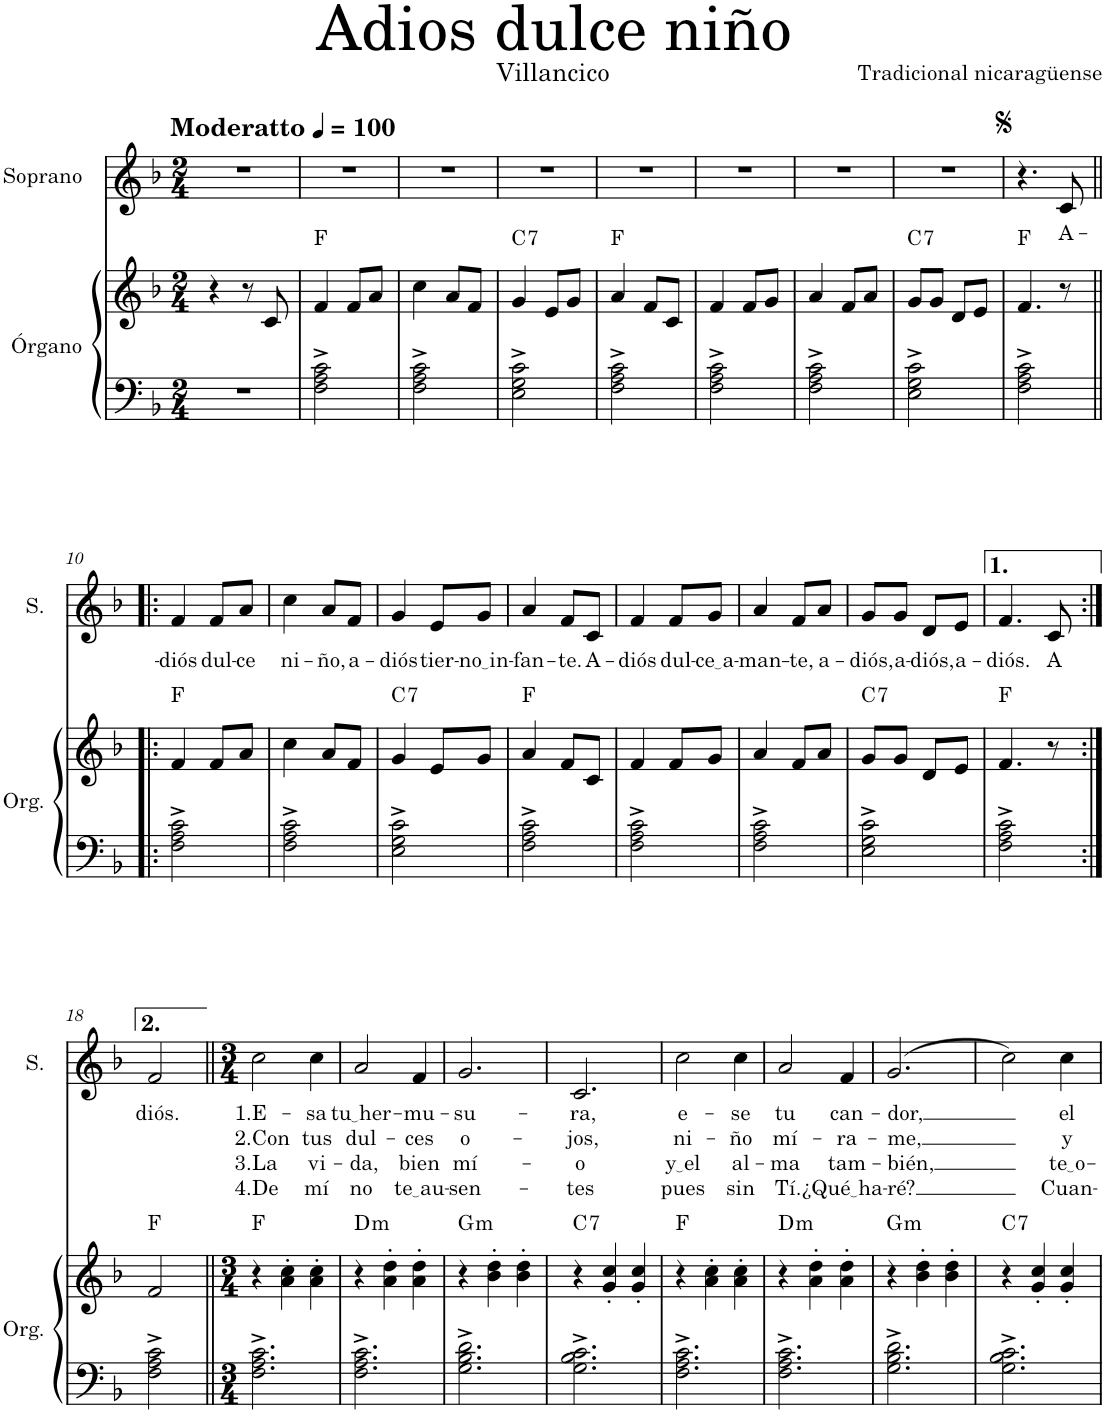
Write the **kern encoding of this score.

**kern	**kern	**harte	**kern	**text	**text	**text	**text
*part2	*part2	*part2	*part1	*part1	*part1	*part1	*part1
*staff3	*staff2	*	*staff1	*staff1	*staff1	*staff1	*staff1
*I"Órgano	*	*	*I"Soprano	*	*	*	*
*	*	*	*I'S.	*	*	*	*
*clefF4	*clefG2	*	*clefG2	*	*	*	*
*k[b-]	*k[b-]	*	*k[b-]	*	*	*	*
*M2/4	*M2/4	*	*M2/4	*	*	*	*
*MM100	*MM100	*	*MM100	*	*	*	*
=1	=1	=1	=1	=1	=1	=1	=1
!	!	!	!LO:TX:a:B:t=Moderatto	!	!	!	!
2r	4r	.	2r	.	.	.	.
.	8r	.	.	.	.	.	.
.	8c/	.	.	.	.	.	.
=2	=2	=2	=2	=2	=2	=2	=2
2F\^ 2A\^ 2c\^	4f/	F:maj	2r	.	.	.	.
.	8f/L	.	.	.	.	.	.
.	8a/J	.	.	.	.	.	.
=3	=3	=3	=3	=3	=3	=3	=3
2F\^ 2A\^ 2c\^	4cc\	.	2r	.	.	.	.
.	8a/L	.	.	.	.	.	.
.	8f/J	.	.	.	.	.	.
=4	=4	=4	=4	=4	=4	=4	=4
!	!	!LO:H:kt=7	!	!	!	!	!
2E\^ 2G\^ 2c\^	4g/	C:7	2r	.	.	.	.
.	8e/L	.	.	.	.	.	.
.	8g/J	.	.	.	.	.	.
=5	=5	=5	=5	=5	=5	=5	=5
2F\^ 2A\^ 2c\^	4a/	F:maj	2r	.	.	.	.
.	8f/L	.	.	.	.	.	.
.	8c/J	.	.	.	.	.	.
=6	=6	=6	=6	=6	=6	=6	=6
2F\^ 2A\^ 2c\^	4f/	.	2r	.	.	.	.
.	8f/L	.	.	.	.	.	.
.	8g/J	.	.	.	.	.	.
=7	=7	=7	=7	=7	=7	=7	=7
2F\^ 2A\^ 2c\^	4a/	.	2r	.	.	.	.
.	8f/L	.	.	.	.	.	.
.	8a/J	.	.	.	.	.	.
=8	=8	=8	=8	=8	=8	=8	=8
!	!	!LO:H:kt=7	!	!	!	!	!
2E\^ 2G\^ 2c\^	8g/L	C:7	2r	.	.	.	.
.	8g/J	.	.	.	.	.	.
.	8d/L	.	.	.	.	.	.
.	8e/J	.	.	.	.	.	.
=9	=9	=9	=9	=9	=9	=9	=9
2F\^ 2A\^ 2c\^	4.f/	F:maj	4.r	.	.	.	.
!	!	!	!	!LO:LY:b	!	!	!
.	8r	.	8c/	A-	.	.	.
!!LO:LB:g=z
=10!|:	=10!|:	=10!|:	=10!|:	=10!|:	=10!|:	=10!|:	=10!|:
!	!	!	!	!LO:LY:b	!	!	!
2F\^ 2A\^ 2c\^	4f/	F:maj	4f/	-diós	.	.	.
!	!	!	!	!LO:LY:b	!	!	!
.	8f/L	.	8f/L	dul-	.	.	.
!	!	!	!	!LO:LY:b	!	!	!
.	8a/J	.	8a/J	-ce	.	.	.
=11	=11	=11	=11	=11	=11	=11	=11
!	!	!	!	!LO:LY:b	!	!	!
2F\^ 2A\^ 2c\^	4cc\	.	4cc\	ni-	.	.	.
!	!	!	!	!LO:LY:b	!	!	!
.	8a/L	.	8a/L	-ño,	.	.	.
!	!	!	!	!LO:LY:b	!	!	!
.	8f/J	.	8f/J	a-	.	.	.
=12	=12	=12	=12	=12	=12	=12	=12
!	!	!LO:H:kt=7	!	!LO:LY:b	!	!	!
2E\^ 2G\^ 2c\^	4g/	C:7	4g/	-diós	.	.	.
!	!	!	!	!LO:LY:b	!	!	!
.	8e/L	.	8e/L	tier-	.	.	.
!	!	!	!	!LO:LY:b	!	!	!
.	8g/J	.	8g/J	no in	.	.	.
=13	=13	=13	=13	=13	=13	=13	=13
!	!	!	!	!LO:LY:b	!	!	!
2F\^ 2A\^ 2c\^	4a/	F:maj	4a/	-fan-	.	.	.
!	!	!	!	!LO:LY:b	!	!	!
.	8f/L	.	8f/L	-te.	.	.	.
!	!	!	!	!LO:LY:b	!	!	!
.	8c/J	.	8c/J	A-	.	.	.
=14	=14	=14	=14	=14	=14	=14	=14
!	!	!	!	!LO:LY:b	!	!	!
2F\^ 2A\^ 2c\^	4f/	.	4f/	-diós	.	.	.
!	!	!	!	!LO:LY:b	!	!	!
.	8f/L	.	8f/L	dul-	.	.	.
!	!	!	!	!LO:LY:b	!	!	!
.	8g/J	.	8g/J	ce a	.	.	.
=15	=15	=15	=15	=15	=15	=15	=15
!	!	!	!	!LO:LY:b	!	!	!
2F\^ 2A\^ 2c\^	4a/	.	4a/	-man-	.	.	.
!	!	!	!	!LO:LY:b	!	!	!
.	8f/L	.	8f/L	-te,	.	.	.
!	!	!	!	!LO:LY:b	!	!	!
.	8a/J	.	8a/J	a-	.	.	.
=16	=16	=16	=16	=16	=16	=16	=16
!	!	!LO:H:kt=7	!	!LO:LY:b	!	!	!
2E\^ 2G\^ 2c\^	8g/L	C:7	8g/L	-diós,	.	.	.
!	!	!	!	!LO:LY:b	!	!	!
.	8g/J	.	8g/J	a-	.	.	.
!	!	!	!	!LO:LY:b	!	!	!
.	8d/L	.	8d/L	-diós,	.	.	.
!	!	!	!	!LO:LY:b	!	!	!
.	8e/J	.	8e/J	a-	.	.	.
=17	=17	=17	=17	=17	=17	=17	=17
!	!	!	!	!LO:LY:b	!	!	!
2F\^ 2A\^ 2c\^	4.f/	F:maj	4.f/	-diós.	.	.	.
!	!	!	!	!LO:LY:b	!	!	!
.	8r	.	8c/	A	.	.	.
!!LO:LB:g=z
=18:|!	=18:|!	=18:|!	=18:|!	=18:|!	=18:|!	=18:|!	=18:|!
!	!	!	!	!LO:LY:b	!	!	!
2F\^ 2A\^ 2c\^	2f/	F:maj	2f/	-diós.	.	.	.
=19||	=19||	=19||	=19||	=19||	=19||	=19||	=19||
*M3/4	*M3/4	*	*M3/4	*	*	*	*
!	!	!	!	!LO:LY:b	!LO:LY:b	!LO:LY:b	!LO:LY:b
2.F\^ 2.A\^ 2.c\^	4r	F:maj	2cc\	1.E-	2.Con	3.La	4.De
.	4a\' 4cc\'	.	.	.	.	.	.
!	!	!	!	!LO:LY:b	!LO:LY:b	!LO:LY:b	!LO:LY:b
.	4a\' 4cc\'	.	4cc\	-sa	tus	vi-	mí
=20	=20	=20	=20	=20	=20	=20	=20
!	!	!LO:H:kt=m	!	!LO:LY:b	!LO:LY:b	!LO:LY:b	!LO:LY:b
2.F\^ 2.A\^ 2.c\^	4r	D:min	2a/	tu her	dul-	-da,	no
.	4a\' 4dd\'	.	.	.	.	.	.
!	!	!	!	!LO:LY:b	!LO:LY:b	!LO:LY:b	!LO:LY:b
.	4a\' 4dd\'	.	4f/	-mu-	-ces	bien	te au
=21	=21	=21	=21	=21	=21	=21	=21
!	!	!LO:H:kt=m	!	!LO:LY:b	!LO:LY:b	!LO:LY:b	!LO:LY:b
2.G\^ 2.B-\^ 2.d\^	4r	G:min	2.g/	-su-	o-	mí-	-sen-
.	4b-\' 4dd\'	.	.	.	.	.	.
.	4b-\' 4dd\'	.	.	.	.	.	.
=22	=22	=22	=22	=22	=22	=22	=22
!	!	!LO:H:kt=7	!	!LO:LY:b	!LO:LY:b	!LO:LY:b	!LO:LY:b
2.G\^ 2.B-\^ 2.c\^	4r	C:7	2.c/	-ra,	-jos,	-o	-tes
.	4g/' 4cc/'	.	.	.	.	.	.
.	4g/' 4cc/'	.	.	.	.	.	.
=23	=23	=23	=23	=23	=23	=23	=23
!	!	!	!	!LO:LY:b	!LO:LY:b	!LO:LY:b	!LO:LY:b
2.F\^ 2.A\^ 2.c\^	4r	F:maj	2cc\	e-	ni-	y el	pues
.	4a\' 4cc\'	.	.	.	.	.	.
!	!	!	!	!LO:LY:b	!LO:LY:b	!LO:LY:b	!LO:LY:b
.	4a\' 4cc\'	.	4cc\	-se	-ño	al-	sin
=24	=24	=24	=24	=24	=24	=24	=24
!	!	!LO:H:kt=m	!	!LO:LY:b	!LO:LY:b	!LO:LY:b	!LO:LY:b
2.F\^ 2.A\^ 2.c\^	4r	D:min	2a/	tu	mí-	-ma	Tí.
.	4a\' 4dd\'	.	.	.	.	.	.
!	!	!	!	!LO:LY:b	!LO:LY:b	!LO:LY:b	!LO:LY:b
.	4a\' 4dd\'	.	4f/	can-	-ra-	tam-	¿Qué ha
=25	=25	=25	=25	=25	=25	=25	=25
!	!	!LO:H:kt=m	!	!LO:LY:b	!LO:LY:b	!LO:LY:b	!LO:LY:b
2.G\^ 2.B-\^ 2.d\^	4r	G:min	(2.g/	-dor,	-me,	-bién,	-ré?
.	4b-\' 4dd\'	.	.	.	.	.	.
.	4b-\' 4dd\'	.	.	.	.	.	.
=26	=26	=26	=26	=26	=26	=26	=26
!	!	!LO:H:kt=7	!	!	!	!	!
2.G\^ 2.B-\^ 2.c\^	4r	C:7	2cc\)	.	.	.	.
.	4g/' 4cc/'	.	.	.	.	.	.
!	!	!	!	!LO:LY:b	!LO:LY:b	!LO:LY:b	!LO:LY:b
.	4g/' 4cc/'	.	4cc\	el	y	te o	Cuan-
=	=	=	=	=	=	=	=
*-	*-	*-	*-	*-	*-	*-	*-
